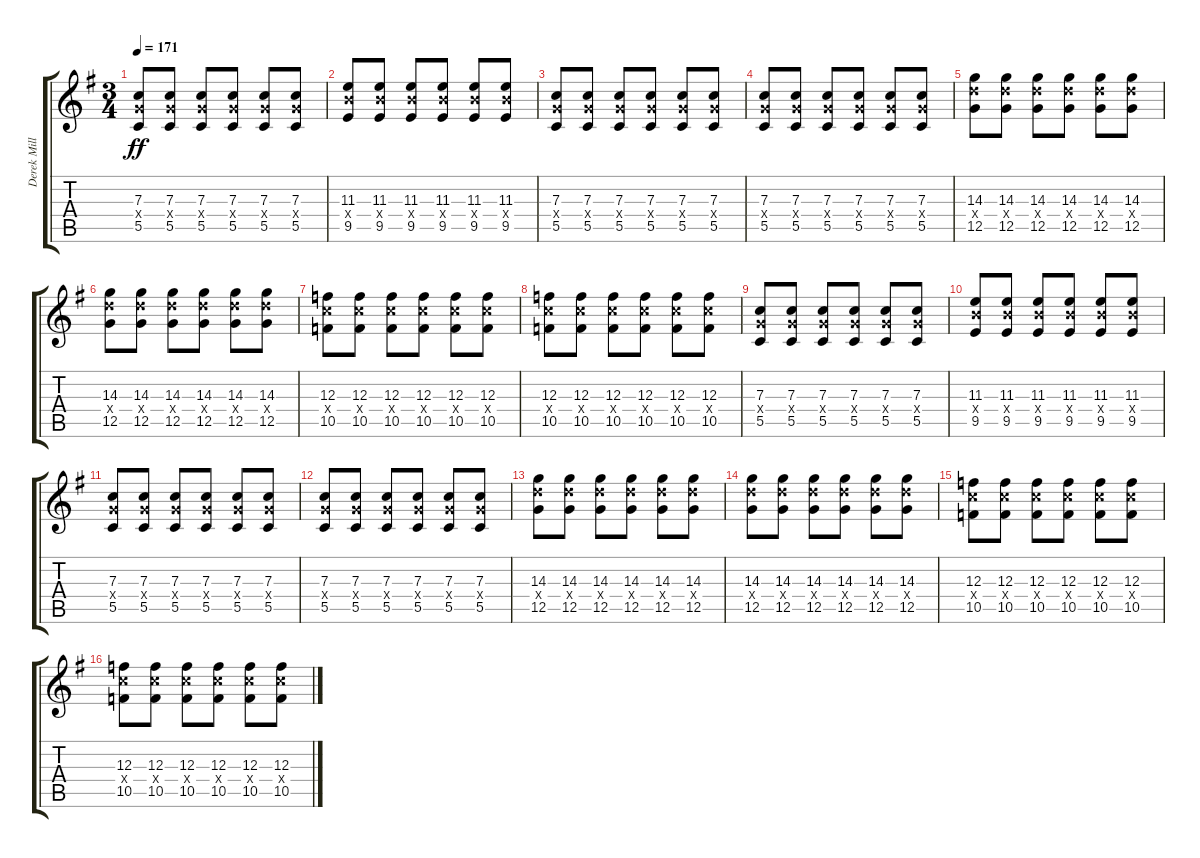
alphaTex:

\track ("Derek Miller - Guitar" "Derek Mill") {instrument distortionguitar}
\staff {score tabs}
\tuning (D4 A3 F3 C3 G2 C2) {hide}
\ts (3 4)
\tempo 171
\clef g2
\ks eminor
(7.3 7.4{x} 5.5).8{dy ff} (7.3 7.4{x} 5.5).8 (7.3 7.4{x} 5.5).8 (7.3 7.4{x} 5.5).8 (7.3 7.4{x} 5.5).8 (7.3 7.4{x} 5.5).8 |
(11.3 11.4{x} 9.5).8 (11.3 11.4{x} 9.5).8 (11.3 11.4{x} 9.5).8 (11.3 11.4{x} 9.5).8 (11.3 11.4{x} 9.5).8 (11.3 11.4{x} 9.5).8 |
(7.3 7.4{x} 5.5).8 (7.3 7.4{x} 5.5).8 (7.3 7.4{x} 5.5).8 (7.3 7.4{x} 5.5).8 (7.3 7.4{x} 5.5).8 (7.3 7.4{x} 5.5).8 |
(7.3 7.4{x} 5.5).8 (7.3 7.4{x} 5.5).8 (7.3 7.4{x} 5.5).8 (7.3 7.4{x} 5.5).8 (7.3 7.4{x} 5.5).8 (7.3 7.4{x} 5.5).8 |
(14.3 14.4{x} 12.5).8 (14.3 14.4{x} 12.5).8 (14.3 14.4{x} 12.5).8 (14.3 14.4{x} 12.5).8 (14.3 14.4{x} 12.5).8 (14.3 14.4{x} 12.5).8 |
(14.3 14.4{x} 12.5).8 (14.3 14.4{x} 12.5).8 (14.3 14.4{x} 12.5).8 (14.3 14.4{x} 12.5).8 (14.3 14.4{x} 12.5).8 (14.3 14.4{x} 12.5).8 |
(12.3 12.4{x} 10.5).8 (12.3 12.4{x} 10.5).8 (12.3 12.4{x} 10.5).8 (12.3 12.4{x} 10.5).8 (12.3 12.4{x} 10.5).8 (12.3 12.4{x} 10.5).8 |
(12.3 12.4{x} 10.5).8 (12.3 12.4{x} 10.5).8 (12.3 12.4{x} 10.5).8 (12.3 12.4{x} 10.5).8 (12.3 12.4{x} 10.5).8 (12.3 12.4{x} 10.5).8 |
(7.3 7.4{x} 5.5).8 (7.3 7.4{x} 5.5).8 (7.3 7.4{x} 5.5).8 (7.3 7.4{x} 5.5).8 (7.3 7.4{x} 5.5).8 (7.3 7.4{x} 5.5).8 |
(11.3 11.4{x} 9.5).8 (11.3 11.4{x} 9.5).8 (11.3 11.4{x} 9.5).8 (11.3 11.4{x} 9.5).8 (11.3 11.4{x} 9.5).8 (11.3 11.4{x} 9.5).8 |
(7.3 7.4{x} 5.5).8 (7.3 7.4{x} 5.5).8 (7.3 7.4{x} 5.5).8 (7.3 7.4{x} 5.5).8 (7.3 7.4{x} 5.5).8 (7.3 7.4{x} 5.5).8 |
(7.3 7.4{x} 5.5).8 (7.3 7.4{x} 5.5).8 (7.3 7.4{x} 5.5).8 (7.3 7.4{x} 5.5).8 (7.3 7.4{x} 5.5).8 (7.3 7.4{x} 5.5).8 |
(14.3 14.4{x} 12.5).8 (14.3 14.4{x} 12.5).8 (14.3 14.4{x} 12.5).8 (14.3 14.4{x} 12.5).8 (14.3 14.4{x} 12.5).8 (14.3 14.4{x} 12.5).8 |
(14.3 14.4{x} 12.5).8 (14.3 14.4{x} 12.5).8 (14.3 14.4{x} 12.5).8 (14.3 14.4{x} 12.5).8 (14.3 14.4{x} 12.5).8 (14.3 14.4{x} 12.5).8 |
(12.3 12.4{x} 10.5).8 (12.3 12.4{x} 10.5).8 (12.3 12.4{x} 10.5).8 (12.3 12.4{x} 10.5).8 (12.3 12.4{x} 10.5).8 (12.3 12.4{x} 10.5).8 |
(12.3 12.4{x} 10.5).8 (12.3 12.4{x} 10.5).8 (12.3 12.4{x} 10.5).8 (12.3 12.4{x} 10.5).8 (12.3 12.4{x} 10.5).8 (12.3 12.4{x} 10.5).8
